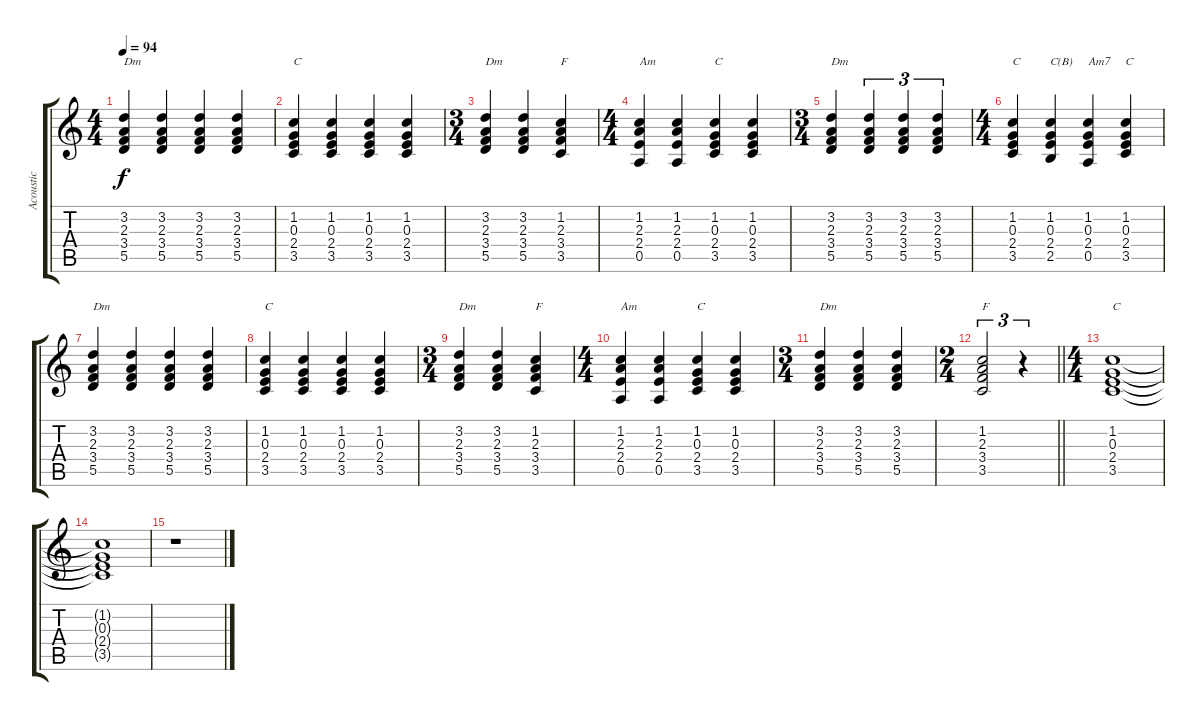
\track ("Acoustic" "Acoustic") {instrument acousticguitarsteel}
\staff {score tabs}
\tuning (E4 B3 G3 D3 A2 E2) {hide}
\ts (4 4)
\tempo 94
\clef g2
\ks c
(3.2 2.3 3.4 5.5).4{txt "Dm" dy f} (3.2 2.3 3.4 5.5).4 (3.2 2.3 3.4 5.5).4 (3.2 2.3 3.4 5.5).4 |
(1.2 0.3 2.4 3.5).4{txt "C"} (1.2 0.3 2.4 3.5).4 (1.2 0.3 2.4 3.5).4 (1.2 0.3 2.4 3.5).4 |
\ts (3 4)
(3.2 2.3 3.4 5.5).4{txt "Dm"} (3.2 2.3 3.4 5.5).4 (1.2 2.3 3.4 3.5).4{txt "F"} |
\ts (4 4)
(1.2 2.3 2.4 0.5).4{txt "Am"} (1.2 2.3 2.4 0.5).4 (1.2 0.3 2.4 3.5).4{txt "C"} (1.2 0.3 2.4 3.5).4 |
\ts (3 4)
(3.2 2.3 3.4 5.5).4{txt "Dm"} (3.2 2.3 3.4 5.5).4{tu (3 2)} (3.2 2.3 3.4 5.5).4{tu (3 2)} (3.2 2.3 3.4 5.5).4{tu (3 2)} |
\ts (4 4)
(1.2 0.3 2.4 3.5).4{txt "C"} (1.2 0.3 2.4 2.5).4{txt "C(B)"} (1.2 0.3 2.4 0.5).4{txt "Am7"} (1.2 0.3 2.4 3.5).4{txt "C"} |
(3.2 2.3 3.4 5.5).4{txt "Dm"} (3.2 2.3 3.4 5.5).4 (3.2 2.3 3.4 5.5).4 (3.2 2.3 3.4 5.5).4 |
(1.2 0.3 2.4 3.5).4{txt "C"} (1.2 0.3 2.4 3.5).4 (1.2 0.3 2.4 3.5).4 (1.2 0.3 2.4 3.5).4 |
\ts (3 4)
(3.2 2.3 3.4 5.5).4{txt "Dm"} (3.2 2.3 3.4 5.5).4 (1.2 2.3 3.4 3.5).4{txt "F"} |
\ts (4 4)
(1.2 2.3 2.4 0.5).4{txt "Am"} (1.2 2.3 2.4 0.5).4 (1.2 0.3 2.4 3.5).4{txt "C"} (1.2 0.3 2.4 3.5).4 |
\ts (3 4)
(3.2 2.3 3.4 5.5).4{txt "Dm"} (3.2 2.3 3.4 5.5).4 (3.2 2.3 3.4 5.5).4 |
\ts (2 4)
\barLineRight lightlight
(1.2 2.3 3.4 3.5).2{tu (3 2) txt "F"} r.4{tu (3 2)} |
\ts (4 4)
(1.2 0.3 2.4 3.5).1{txt "C"} |
(1.2{t} 0.3{t} 2.4{t} 3.5{t}).1 |
r.1
